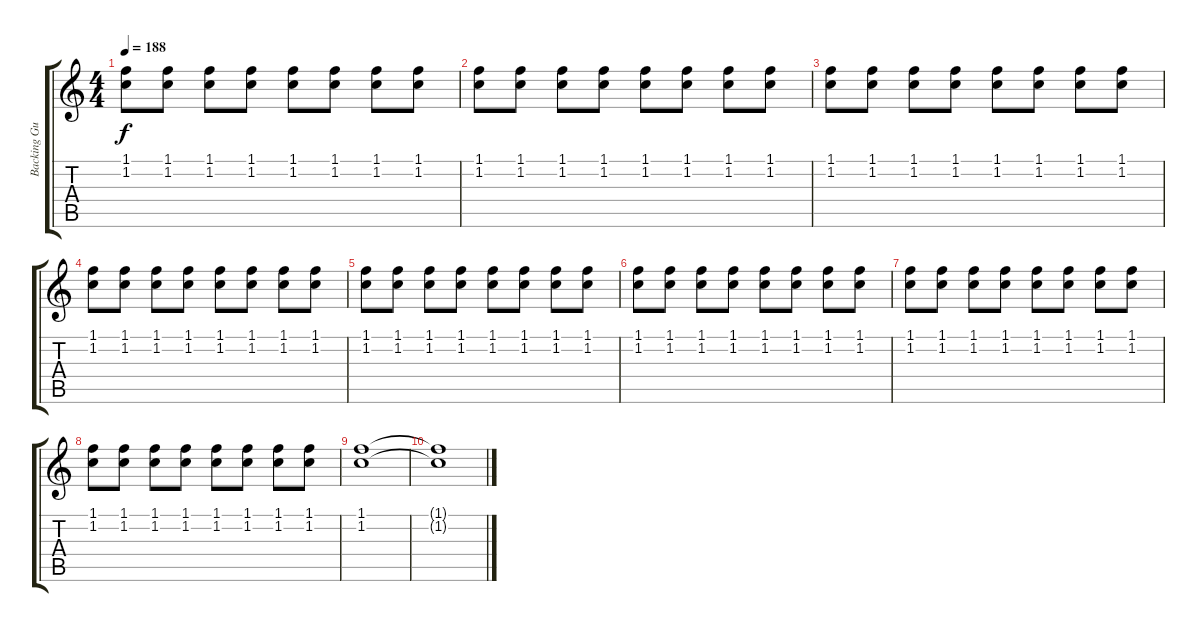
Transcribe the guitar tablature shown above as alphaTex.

\track ("Backing Guitar" "Backing Gu") {instrument distortionguitar}
\staff {score tabs}
\tuning (E4 B3 G3 D3 A2 D2) {hide}
\ts (4 4)
\tempo 188
\clef g2
\ks c
(1.1 1.2).8{dy f} (1.1 1.2).8 (1.1 1.2).8 (1.1 1.2).8 (1.1 1.2).8 (1.1 1.2).8 (1.1 1.2).8 (1.1 1.2).8 |
(1.1 1.2).8 (1.1 1.2).8 (1.1 1.2).8 (1.1 1.2).8 (1.1 1.2).8 (1.1 1.2).8 (1.1 1.2).8 (1.1 1.2).8 |
(1.1 1.2).8 (1.1 1.2).8 (1.1 1.2).8 (1.1 1.2).8 (1.1 1.2).8 (1.1 1.2).8 (1.1 1.2).8 (1.1 1.2).8 |
(1.1 1.2).8 (1.1 1.2).8 (1.1 1.2).8 (1.1 1.2).8 (1.1 1.2).8 (1.1 1.2).8 (1.1 1.2).8 (1.1 1.2).8 |
(1.1 1.2).8 (1.1 1.2).8 (1.1 1.2).8 (1.1 1.2).8 (1.1 1.2).8 (1.1 1.2).8 (1.1 1.2).8 (1.1 1.2).8 |
(1.1 1.2).8 (1.1 1.2).8 (1.1 1.2).8 (1.1 1.2).8 (1.1 1.2).8 (1.1 1.2).8 (1.1 1.2).8 (1.1 1.2).8 |
(1.1 1.2).8 (1.1 1.2).8 (1.1 1.2).8 (1.1 1.2).8 (1.1 1.2).8 (1.1 1.2).8 (1.1 1.2).8 (1.1 1.2).8 |
(1.1 1.2).8 (1.1 1.2).8 (1.1 1.2).8 (1.1 1.2).8 (1.1 1.2).8 (1.1 1.2).8 (1.1 1.2).8 (1.1 1.2).8 |
(1.1 1.2).1 |
(1.1{t} 1.2{t}).1
